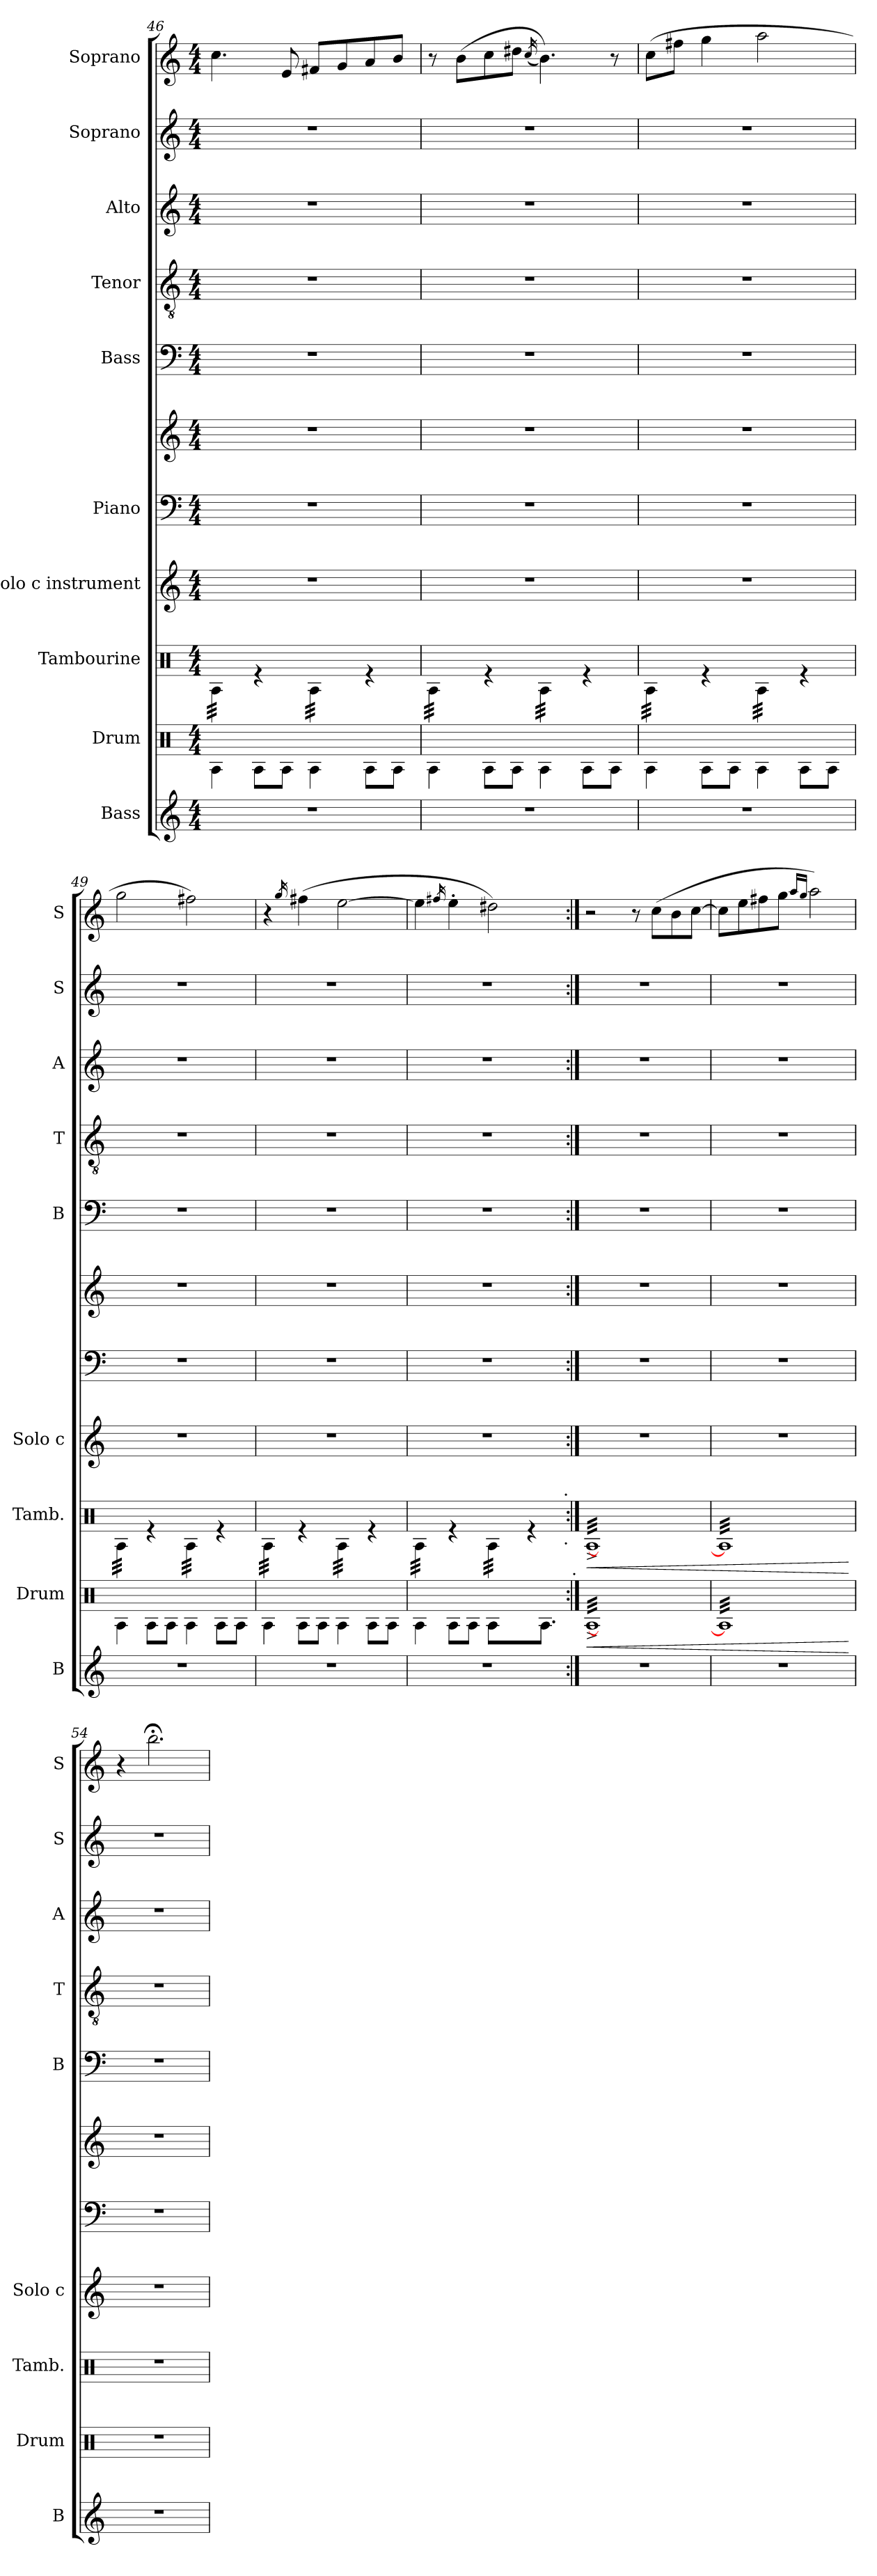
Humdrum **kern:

**kern	**kern	**dynam	**kern	**dynam	**kern	**kern	**kern	**kern	**kern	**kern	**kern	**kern
*part10	*part9	*part9	*part8	*part8	*part7	*part6	*part6	*part5	*part4	*part3	*part2	*part1
*staff11	*staff10	*staff10	*staff9	*staff9	*staff8	*staff7	*staff6	*staff5	*staff4	*staff3	*staff2	*staff1
*I"Bass	*I"Drum	*	*I"Tambourine	*	*I"Solo c instrument	*I"Piano	*	*I"Bass	*I"Tenor	*I"Alto	*I"Soprano	*I"Soprano
*I'B	*I'Drum	*	*I'Tamb.	*	*I'Solo c	*	*	*I'B	*I'T	*I'A	*I'S	*I'S
*clefG2	*clefX	*	*clefX	*	*clefG2	*clefF4	*clefG2	*clefF4	*clefGv2	*clefG2	*clefG2	*clefG2
*	*	*	*	*	*	*	*	*ITrd7c12	*	*	*	*
*k[]	*k[]	*	*k[]	*	*k[]	*k[]	*k[]	*k[]	*k[]	*k[]	*k[]	*k[]
*C:	*C:	*	*C:	*	*C:	*C:	*C:	*C:	*C:	*C:	*C:	*C:
*M4/4	*M4/4	*	*M4/4	*	*M4/4	*M4/4	*M4/4	*M4/4	*M4/4	*M4/4	*M4/4	*M4/4
=46	=46	=46	=46	=46	=46	=46	=46	=46	=46	=46	=46	=46
*	*	*	*tremolo	*	*	*	*	*	*	*	*	*
1r	4RA\	.	32RA\LLL	.	1r	1r	1r	1r	1r	1r	1r	4.cc\
.	.	.	32RA\	.	.	.	.	.	.	.	.	.
.	.	.	32RA\	.	.	.	.	.	.	.	.	.
.	.	.	32RA\	.	.	.	.	.	.	.	.	.
.	.	.	32RA\	.	.	.	.	.	.	.	.	.
.	.	.	32RA\	.	.	.	.	.	.	.	.	.
.	.	.	32RA\	.	.	.	.	.	.	.	.	.
.	.	.	32RA\JJJ	.	.	.	.	.	.	.	.	.
.	8RA\L	.	4re	.	.	.	.	.	.	.	.	.
.	8RA\J	.	.	.	.	.	.	.	.	.	.	8e/
.	4RA\	.	32RA\LLL	.	.	.	.	.	.	.	.	8f#X/L
.	.	.	32RA\	.	.	.	.	.	.	.	.	.
.	.	.	32RA\	.	.	.	.	.	.	.	.	.
.	.	.	32RA\	.	.	.	.	.	.	.	.	.
.	.	.	32RA\	.	.	.	.	.	.	.	.	8g/
.	.	.	32RA\	.	.	.	.	.	.	.	.	.
.	.	.	32RA\	.	.	.	.	.	.	.	.	.
.	.	.	32RA\JJJ	.	.	.	.	.	.	.	.	.
.	8RA\L	.	4re	.	.	.	.	.	.	.	.	8a/
.	8RA\J	.	.	.	.	.	.	.	.	.	.	8b/J
=47	=47	=47	=47	=47	=47	=47	=47	=47	=47	=47	=47	=47
1r	4RA\	.	32RA\LLL	.	1r	1r	1r	1r	1r	1r	1r	8r
.	.	.	32RA\	.	.	.	.	.	.	.	.	.
.	.	.	32RA\	.	.	.	.	.	.	.	.	.
.	.	.	32RA\	.	.	.	.	.	.	.	.	.
.	.	.	32RA\	.	.	.	.	.	.	.	.	(<8b\L
.	.	.	32RA\	.	.	.	.	.	.	.	.	.
.	.	.	32RA\	.	.	.	.	.	.	.	.	.
.	.	.	32RA\JJJ	.	.	.	.	.	.	.	.	.
.	8RA\L	.	4re	.	.	.	.	.	.	.	.	8cc\
.	8RA\J	.	.	.	.	.	.	.	.	.	.	8dd#X\J
.	.	.	.	.	.	.	.	.	.	.	.	(>16qcc/
.	4RA\	.	32RA\LLL	.	.	.	.	.	.	.	.	4.b\))
.	.	.	32RA\	.	.	.	.	.	.	.	.	.
.	.	.	32RA\	.	.	.	.	.	.	.	.	.
.	.	.	32RA\	.	.	.	.	.	.	.	.	.
.	.	.	32RA\	.	.	.	.	.	.	.	.	.
.	.	.	32RA\	.	.	.	.	.	.	.	.	.
.	.	.	32RA\	.	.	.	.	.	.	.	.	.
.	.	.	32RA\JJJ	.	.	.	.	.	.	.	.	.
.	8RA\L	.	4re	.	.	.	.	.	.	.	.	.
.	8RA\J	.	.	.	.	.	.	.	.	.	.	8r
=48	=48	=48	=48	=48	=48	=48	=48	=48	=48	=48	=48	=48
1r	4RA\	.	32RA\LLL	.	1r	1r	1r	1r	1r	1r	1r	(<8cc\L
.	.	.	32RA\	.	.	.	.	.	.	.	.	.
.	.	.	32RA\	.	.	.	.	.	.	.	.	.
.	.	.	32RA\	.	.	.	.	.	.	.	.	.
.	.	.	32RA\	.	.	.	.	.	.	.	.	8ff#X\J
.	.	.	32RA\	.	.	.	.	.	.	.	.	.
.	.	.	32RA\	.	.	.	.	.	.	.	.	.
.	.	.	32RA\JJJ	.	.	.	.	.	.	.	.	.
.	8RA\L	.	4re	.	.	.	.	.	.	.	.	4gg\
.	8RA\J	.	.	.	.	.	.	.	.	.	.	.
.	4RA\	.	32RA\LLL	.	.	.	.	.	.	.	.	2aa\
.	.	.	32RA\	.	.	.	.	.	.	.	.	.
.	.	.	32RA\	.	.	.	.	.	.	.	.	.
.	.	.	32RA\	.	.	.	.	.	.	.	.	.
.	.	.	32RA\	.	.	.	.	.	.	.	.	.
.	.	.	32RA\	.	.	.	.	.	.	.	.	.
.	.	.	32RA\	.	.	.	.	.	.	.	.	.
.	.	.	32RA\JJJ	.	.	.	.	.	.	.	.	.
.	8RA\L	.	4re	.	.	.	.	.	.	.	.	.
.	8RA\J	.	.	.	.	.	.	.	.	.	.	.
=49	=49	=49	=49	=49	=49	=49	=49	=49	=49	=49	=49	=49
1r	4RA\	.	32RA\LLL	.	1r	1r	1r	1r	1r	1r	1r	2gg\
.	.	.	32RA\	.	.	.	.	.	.	.	.	.
.	.	.	32RA\	.	.	.	.	.	.	.	.	.
.	.	.	32RA\	.	.	.	.	.	.	.	.	.
.	.	.	32RA\	.	.	.	.	.	.	.	.	.
.	.	.	32RA\	.	.	.	.	.	.	.	.	.
.	.	.	32RA\	.	.	.	.	.	.	.	.	.
.	.	.	32RA\JJJ	.	.	.	.	.	.	.	.	.
.	8RA\L	.	4re	.	.	.	.	.	.	.	.	.
.	8RA\J	.	.	.	.	.	.	.	.	.	.	.
.	4RA\	.	32RA\LLL	.	.	.	.	.	.	.	.	2ff#X\)
.	.	.	32RA\	.	.	.	.	.	.	.	.	.
.	.	.	32RA\	.	.	.	.	.	.	.	.	.
.	.	.	32RA\	.	.	.	.	.	.	.	.	.
.	.	.	32RA\	.	.	.	.	.	.	.	.	.
.	.	.	32RA\	.	.	.	.	.	.	.	.	.
.	.	.	32RA\	.	.	.	.	.	.	.	.	.
.	.	.	32RA\JJJ	.	.	.	.	.	.	.	.	.
.	8RA\L	.	4re	.	.	.	.	.	.	.	.	.
.	8RA\J	.	.	.	.	.	.	.	.	.	.	.
!!LO:LB:g=z
=50	=50	=50	=50	=50	=50	=50	=50	=50	=50	=50	=50	=50
1r	4RA\	.	32RA\LLL	.	1r	1r	1r	1r	1r	1r	1r	4r
.	.	.	32RA\	.	.	.	.	.	.	.	.	.
.	.	.	32RA\	.	.	.	.	.	.	.	.	.
.	.	.	32RA\	.	.	.	.	.	.	.	.	.
.	.	.	32RA\	.	.	.	.	.	.	.	.	.
.	.	.	32RA\	.	.	.	.	.	.	.	.	.
.	.	.	32RA\	.	.	.	.	.	.	.	.	.
.	.	.	32RA\JJJ	.	.	.	.	.	.	.	.	.
.	.	.	.	.	.	.	.	.	.	.	.	16qgg/
.	8RA\L	.	4re	.	.	.	.	.	.	.	.	(<4ff#X\
.	8RA\J	.	.	.	.	.	.	.	.	.	.	.
.	4RA\	.	32RA\LLL	.	.	.	.	.	.	.	.	[>2ee\
.	.	.	32RA\	.	.	.	.	.	.	.	.	.
.	.	.	32RA\	.	.	.	.	.	.	.	.	.
.	.	.	32RA\	.	.	.	.	.	.	.	.	.
.	.	.	32RA\	.	.	.	.	.	.	.	.	.
.	.	.	32RA\	.	.	.	.	.	.	.	.	.
.	.	.	32RA\	.	.	.	.	.	.	.	.	.
.	.	.	32RA\JJJ	.	.	.	.	.	.	.	.	.
.	8RA\L	.	4re	.	.	.	.	.	.	.	.	.
.	8RA\J	.	.	.	.	.	.	.	.	.	.	.
=51	=51	=51	=51	=51	=51	=51	=51	=51	=51	=51	=51	=51
*	*^	*	*^	*	*	*	*	*	*	*	*	*
1r	4RA\	2ryy	.	32RA\LLL	2ryy	.	1r	1r	1r	1r	1r	1r	1r	4ee\]
.	.	.	.	32RA\	.	.	.	.	.	.	.	.	.	.
.	.	.	.	32RA\	.	.	.	.	.	.	.	.	.	.
.	.	.	.	32RA\	.	.	.	.	.	.	.	.	.	.
.	.	.	.	32RA\	.	.	.	.	.	.	.	.	.	.
.	.	.	.	32RA\	.	.	.	.	.	.	.	.	.	.
.	.	.	.	32RA\	.	.	.	.	.	.	.	.	.	.
.	.	.	.	32RA\JJJ	.	.	.	.	.	.	.	.	.	.
.	.	.	.	.	.	.	.	.	.	.	.	.	.	16qff#X/
.	8RA\L	.	.	4re	.	.	.	.	.	.	.	.	.	4ee'>\
.	8RA\J	.	.	.	.	.	.	.	.	.	.	.	.	.
.	4RA\	8RA\L	.	32RA\LLL	4...ryy	.	.	.	.	.	.	.	.	2dd#X\)
.	.	.	.	32RA\	.	.	.	.	.	.	.	.	.	.
.	.	.	.	32RA\	.	.	.	.	.	.	.	.	.	.
.	.	.	.	32RA\	.	.	.	.	.	.	.	.	.	.
.	.	8.ryy	.	32RA\	.	.	.	.	.	.	.	.	.	.
.	.	.	.	32RA\	.	.	.	.	.	.	.	.	.	.
.	.	.	.	32RA\	.	.	.	.	.	.	.	.	.	.
.	.	.	.	32RA\JJJ	.	.	.	.	.	.	.	.	.	.
.	4ryy	.	.	4re	.	.	.	.	.	.	.	.	.	.
.	.	8.RA\J	.	.	.	.	.	.	.	.	.	.	.	.
!	!	!	!	!	!LO:TX:b:t=.	!	!	!	!	!	!	!	!	!
!	!	!	!	!	!LO:TX:a:t=.	!	!	!	!	!	!	!	!	!
.	.	.	.	.	32ryy	.	.	.	.	.	.	.	.	.
!	!	!LO:TX:a:t=.	!	!	!	!	!	!	!	!	!	!	!	!
=52:|!	=52:|!	=52:|!	=52:|!	=52:|!	=52:|!	=52:|!	=52:|!	=52:|!	=52:|!	=52:|!	=52:|!	=52:|!	=52:|!	=52:|!
!	!	!	!LO:HP:b	!	!	!LO:HP:b	!	!	!	!	!	!	!	!
*	*v	*v	*	*	*	*	*	*	*	*	*	*	*	*
*	*	*	*v	*v	*	*	*	*	*	*	*	*	*
*	*tremolo	*	*	*	*	*	*	*	*	*	*	*
1r	[>32RA^<LLL	<	[>32RA^<LLL	<	1r	1r	1r	1r	1r	1r	1r	2r
.	32RA^<	.	32RA^<	.	.	.	.	.	.	.	.	.
.	32RA^<	.	32RA^<	.	.	.	.	.	.	.	.	.
.	32RA^<	.	32RA^<	.	.	.	.	.	.	.	.	.
.	32RA^<	.	32RA^<	.	.	.	.	.	.	.	.	.
.	32RA^<	.	32RA^<	.	.	.	.	.	.	.	.	.
.	32RA^<	.	32RA^<	.	.	.	.	.	.	.	.	.
.	32RA^<	.	32RA^<	.	.	.	.	.	.	.	.	.
.	32RA^<	.	32RA^<	.	.	.	.	.	.	.	.	.
.	32RA^<	.	32RA^<	.	.	.	.	.	.	.	.	.
.	32RA^<	.	32RA^<	.	.	.	.	.	.	.	.	.
.	32RA^<	.	32RA^<	.	.	.	.	.	.	.	.	.
.	32RA^<	.	32RA^<	.	.	.	.	.	.	.	.	.
.	32RA^<	.	32RA^<	.	.	.	.	.	.	.	.	.
.	32RA^<	.	32RA^<	.	.	.	.	.	.	.	.	.
.	32RA^<	.	32RA^<	.	.	.	.	.	.	.	.	.
.	32RA^<	.	32RA^<	.	.	.	.	.	.	.	.	8r
.	32RA^<	.	32RA^<	.	.	.	.	.	.	.	.	.
.	32RA^<	.	32RA^<	.	.	.	.	.	.	.	.	.
.	32RA^<	.	32RA^<	.	.	.	.	.	.	.	.	.
.	32RA^<	.	32RA^<	.	.	.	.	.	.	.	.	(<8cc\L
.	32RA^<	.	32RA^<	.	.	.	.	.	.	.	.	.
.	32RA^<	.	32RA^<	.	.	.	.	.	.	.	.	.
.	32RA^<	.	32RA^<	.	.	.	.	.	.	.	.	.
.	32RA^<	.	32RA^<	.	.	.	.	.	.	.	.	8b\
.	32RA^<	.	32RA^<	.	.	.	.	.	.	.	.	.
.	32RA^<	.	32RA^<	.	.	.	.	.	.	.	.	.
.	32RA^<	.	32RA^<	.	.	.	.	.	.	.	.	.
.	32RA^<	.	32RA^<	.	.	.	.	.	.	.	.	[>8cc\J
.	32RA^<	.	32RA^<	.	.	.	.	.	.	.	.	.
.	32RA^<	.	32RA^<	.	.	.	.	.	.	.	.	.
.	32RA^<JJJ	.	32RA^<JJJ	.	.	.	.	.	.	.	.	.
=53	=53	=53	=53	=53	=53	=53	=53	=53	=53	=53	=53	=53
1r	32RA]LLL	.	32RA]LLL	.	1r	1r	1r	1r	1r	1r	1r	8cc\L]
.	32RA	.	32RA	.	.	.	.	.	.	.	.	.
.	32RA	.	32RA	.	.	.	.	.	.	.	.	.
.	32RA	.	32RA	.	.	.	.	.	.	.	.	.
.	32RA	.	32RA	.	.	.	.	.	.	.	.	8ee\
.	32RA	.	32RA	.	.	.	.	.	.	.	.	.
.	32RA	.	32RA	.	.	.	.	.	.	.	.	.
.	32RA	.	32RA	.	.	.	.	.	.	.	.	.
.	32RA	.	32RA	.	.	.	.	.	.	.	.	8ff#X\
.	32RA	.	32RA	.	.	.	.	.	.	.	.	.
.	32RA	.	32RA	.	.	.	.	.	.	.	.	.
.	32RA	.	32RA	.	.	.	.	.	.	.	.	.
.	32RA	.	32RA	.	.	.	.	.	.	.	.	8gg\J
.	32RA	.	32RA	.	.	.	.	.	.	.	.	.
.	32RA	.	32RA	.	.	.	.	.	.	.	.	.
.	32RA	.	32RA	.	.	.	.	.	.	.	.	.
.	.	.	.	.	.	.	.	.	.	.	.	16qaa/LL
.	.	.	.	.	.	.	.	.	.	.	.	16qgg/JJ
.	32RA	.	32RA	.	.	.	.	.	.	.	.	2aa\)
.	32RA	.	32RA	.	.	.	.	.	.	.	.	.
.	32RA	.	32RA	.	.	.	.	.	.	.	.	.
.	32RA	.	32RA	.	.	.	.	.	.	.	.	.
.	32RA	.	32RA	.	.	.	.	.	.	.	.	.
.	32RA	.	32RA	.	.	.	.	.	.	.	.	.
.	32RA	.	32RA	.	.	.	.	.	.	.	.	.
.	32RA	.	32RA	.	.	.	.	.	.	.	.	.
.	32RA	.	32RA	.	.	.	.	.	.	.	.	.
.	32RA	.	32RA	.	.	.	.	.	.	.	.	.
.	32RA	.	32RA	.	.	.	.	.	.	.	.	.
.	32RA	.	32RA	.	.	.	.	.	.	.	.	.
.	32RA	.	32RA	.	.	.	.	.	.	.	.	.
.	32RA	.	32RA	.	.	.	.	.	.	.	.	.
.	32RA	.	32RA	.	.	.	.	.	.	.	.	.
.	32RAJJJ	.	32RAJJJ	.	.	.	.	.	.	.	.	.
*	*	*	*Xtremolo	*	*	*	*	*	*	*	*	*
*	*Xtremolo	*	*	*	*	*	*	*	*	*	*	*
.	.	[	.	[	.	.	.	.	.	.	.	.
=54	=54	=54	=54	=54	=54	=54	=54	=54	=54	=54	=54	=54
1r	1r	.	1r	.	1r	1r	1r	1r	1r	1r	1r	4r
.	.	.	.	.	.	.	.	.	.	.	.	2.bb;<\
=!	=!	=!	=!	=!	=!	=!	=!	=!	=!	=!	=!	=!
*-	*-	*-	*-	*-	*-	*-	*-	*-	*-	*-	*-	*-
